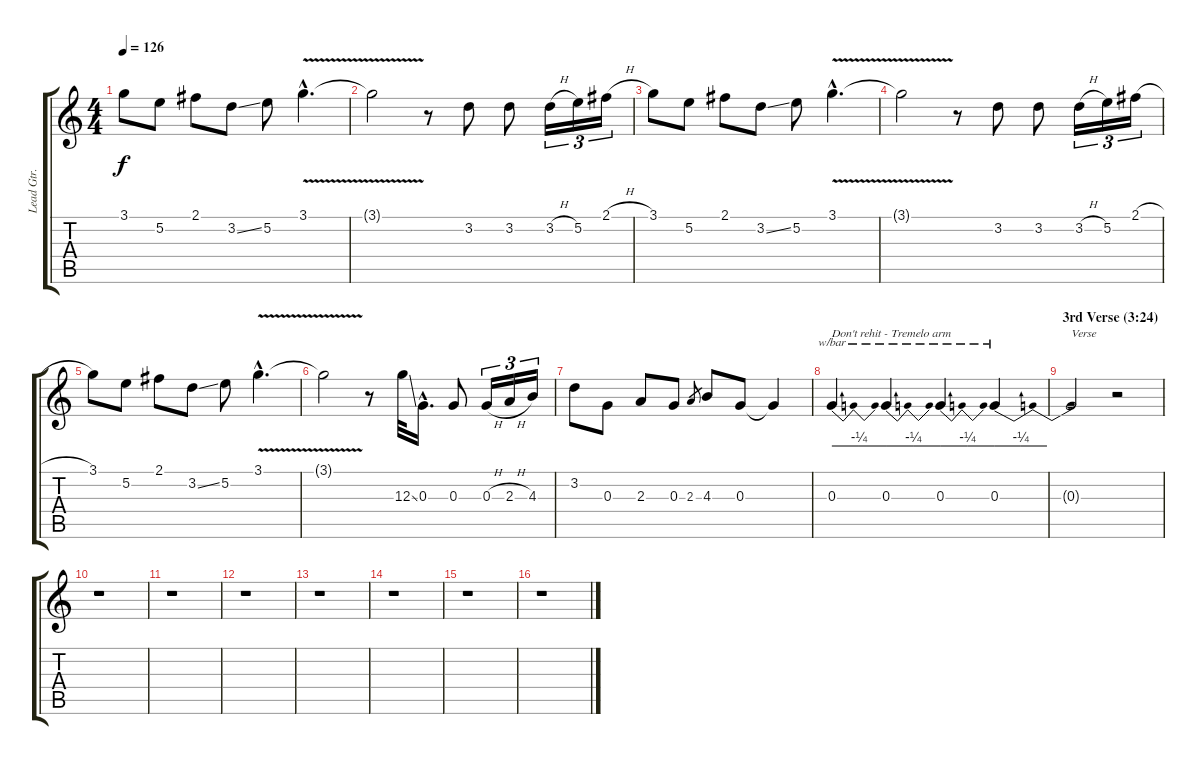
\track ("Lead Gtr. (E. Bell)" "Lead Gtr. ") {instrument overdrivenguitar}
\staff {score tabs}
\tuning (E4 B3 G3 D3 A2 E2) {hide}
\ts (4 4)
\tempo 126
\clef g2
\ks c
3.1.8{dy f} 5.2.8 2.1.8 3.2{ss}.8 5.2.8 3.1{v hac}.4{d} |
3.1{t}.2 r.8 3.2.8 3.2.8 3.2{h}.16{tu (3 2)} 5.2.16{tu (3 2)} 2.1{h}.16{tu (3 2)} |
3.1.8 5.2.8 2.1.8 3.2{ss}.8 5.2.8 3.1{v hac}.4{d} |
3.1{t}.2 r.8 3.2.8 3.2.8 3.2{h}.16{tu (3 2)} 5.2.16{tu (3 2)} 2.1{h}.16{tu (3 2)} |
3.1.8 5.2.8 2.1.8 3.2{ss}.8 5.2.8 3.1{v hac}.4{d} |
3.1{t}.2 r.8 12.3{ss}.32 0.3{hac}.16{d} 0.3.8 0.3{h}.16{tu (3 2)} 2.3{h}.16{tu (3 2)} 4.3.16{tu (3 2)} |
3.2.8 0.3.8 2.3.8 0.3.8 2.3.8{gr} 4.3.8 0.3.8 0.3{t}.4 |
0.3.4{tbe (dip default 0 0 30 -1 60 0) txt "Don't rehit - Tremelo arm"} 0.3.4{tbe (dip default 0 0 30 -1 60 0)} 0.3.4{tbe (dip default 0 0 30 -1 60 0)} 0.3.4{tbe (dip default 0 0 30 -1 60 0)} |
\section ("" "3rd Verse (3:24)")
0.3{t}.2{txt "Verse"} r.2 |
r.1 |
r.1 |
r.1 |
r.1 |
r.1 |
r.1 |
r.1
